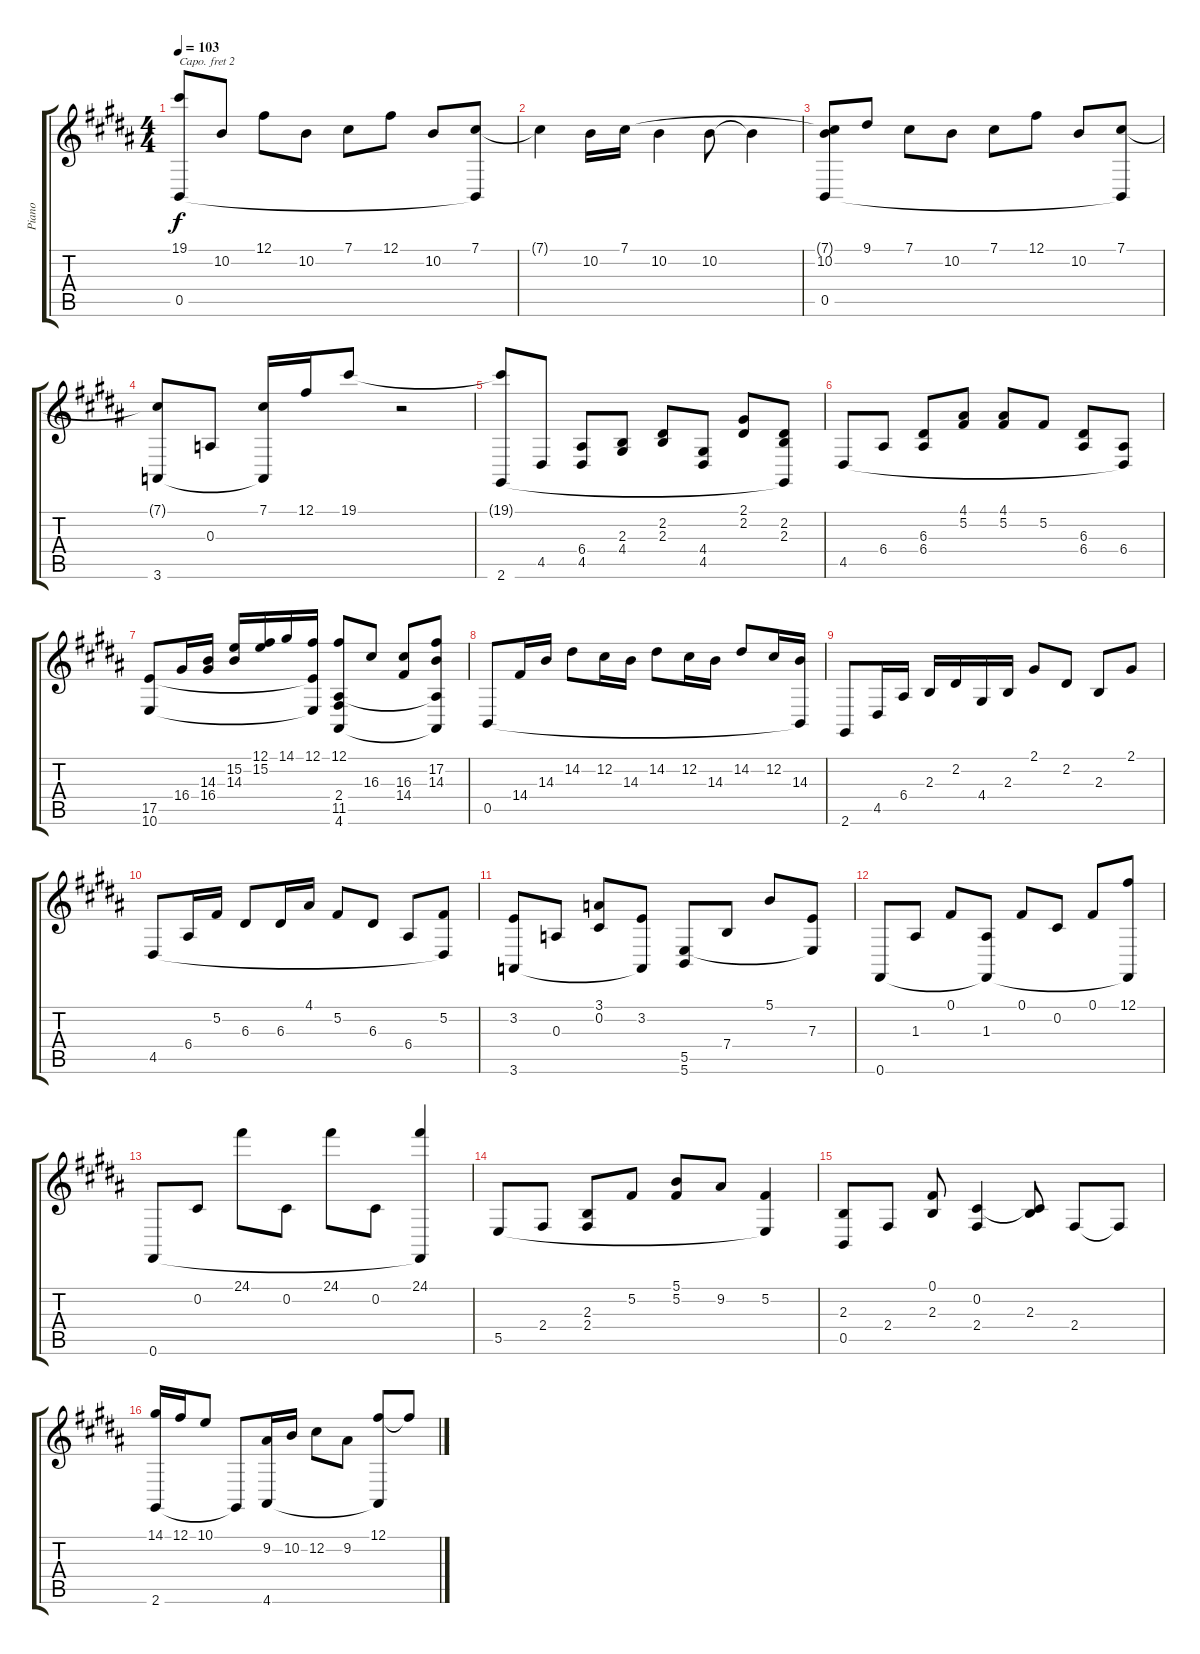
\track ("Piano" "Piano") {instrument acousticgrandpiano}
\staff {score tabs}
\capo 2
\tuning (E4 B3 G3 D3 A2 E2) {hide}
\ts (4 4)
\tempo 103
\clef g2
\ks b
(19.1{t} 0.5).8{dy f} 10.2.8 12.1.8 10.2.8 7.1.8 12.1.8 10.2.8 (7.1 0.5{t}).8 |
7.1{t}.4 10.2.16 7.1.16 10.2.4 10.2.8 10.2{t}.4 |
(7.1{t} 10.2 0.5).8 9.1.8 7.1.8 10.2.8 7.1.8 12.1.8 10.2.8 (7.1 0.5{t}).8 |
(7.1{t} 3.6).8 0.3.8 (7.1 3.6{t}).16 12.1.16 19.1.8 r.2 |
(19.1{t} 2.6).8 4.5.8 (6.4 4.5).8 (2.3 4.4).8 (2.2 2.3).8 (4.4 4.5).8 (2.1 2.2).8 (2.2 2.3 2.6{t}).8 |
4.5.8 6.4.8 (6.3 6.4).8 (4.1 5.2).8 (4.1 5.2).8 5.2.8 (6.3 6.4).8 (6.4 4.5{t}).8 |
(17.5 10.6).8 16.4.16 (14.3 16.4).16 (15.2 14.3).16 (12.1 15.2).16 14.1.16 (12.1 17.5{t} 10.6{t}).16 (12.1 2.4 11.5 4.6).8 16.3.8 (16.3 14.4).8 (17.2 14.3 11.5{t} 4.6{t}).8 |
0.5.8 14.4.16 14.3.16 14.2.8 12.2.16 14.3.16 14.2.8 12.2.16 14.3.16 14.2.8 12.2.16 (14.3 0.5{t}).16 |
2.6.8 4.5.16 6.4.16 2.3.16 2.2.16 4.4.16 2.3.16 2.1.8 2.2.8 2.3.8 2.1.8 |
4.5.8 6.4.16 5.2.16 6.3.8 6.3.16 4.1.16 5.2.8 6.3.8 6.4.8 (5.2 4.5{t}).8 |
(3.2 3.6).8 0.3.8 (3.1 0.2).8 (3.2 3.6{t}).8 (5.5 5.6).8 7.4.8 5.1.8 (7.3 5.5{t}).8 |
0.6.8 1.3.8 0.1.8 (1.3 0.6{t}).8 0.1.8 0.2.8 0.1.8 (12.1 0.6{t}).8 |
0.6.8 0.2.8 24.1.8 0.2.8 24.1.8 0.2.8 (24.1 0.6{t}).4 |
5.5.8 2.4.8 (2.3 2.4).8 5.2.8 (5.1 5.2).8 9.2.8 (5.2 5.5{t}).4 |
(2.3 0.5).8 2.4.8 (0.1 2.3).8 (0.2 2.4).4 (0.2{t} 2.3).8 2.4.8 2.4{t}.8 |
(14.1 2.6).16 12.1.16 10.1.8 2.6{t}.8 (9.2 4.6).16 10.2.16 12.2.8 9.2.8 (12.1 4.6{t}).8 12.1{t}.8
